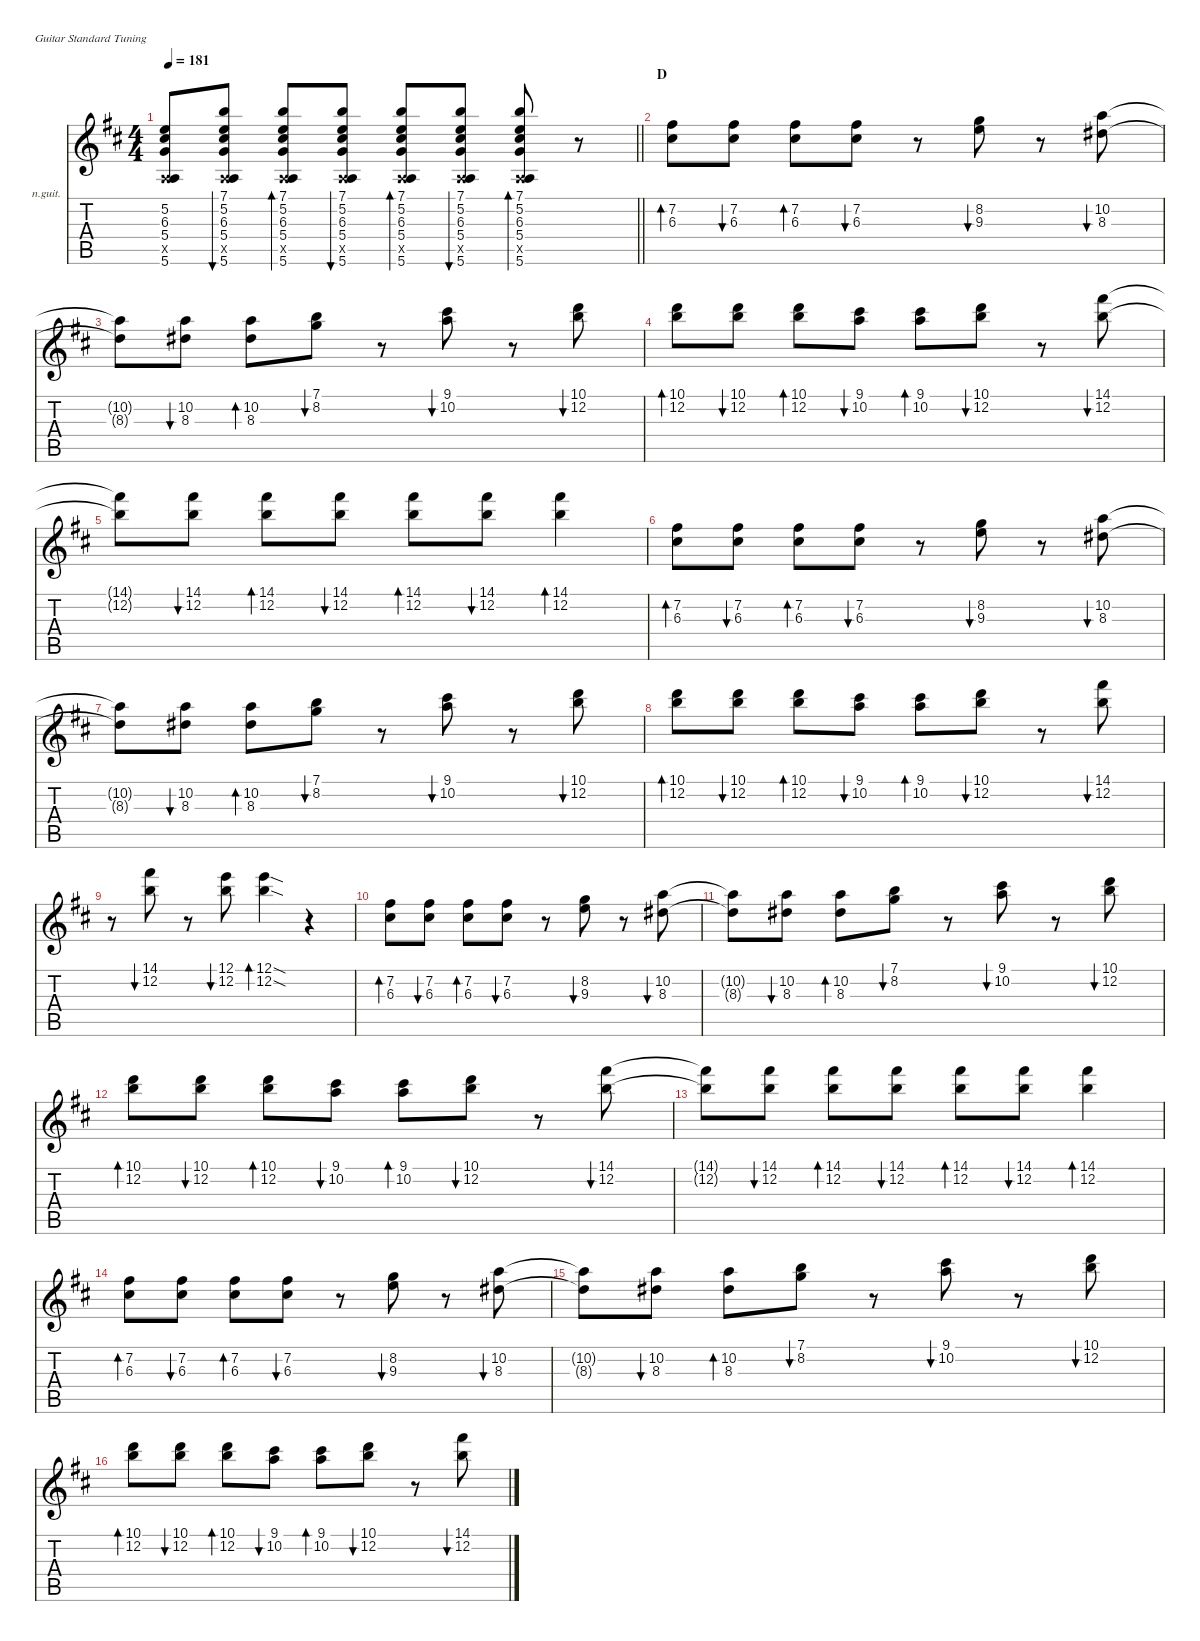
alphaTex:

\hideDynamics
\bracketExtendMode nobrackets
\firstSystemTrackNameOrientation horizontal
\otherSystemsTrackNameOrientation horizontal
\track ("A.Guitar 1" "n.guit.") {instrument acousticguitarnylon}
\staff {score tabs}
\tuning (E4 B3 G3 D3 A2 E2)
\ts (4 4)
\tempo 181
\clef g2
\barLineRight lightlight
\ks d
(5.2{t acc forcenatural} 6.3{t acc #} 5.4{t acc forcenatural} 0.5{x t acc forcenatural} 5.6{t acc forcenatural}).8{dy f} (7.1{acc forcenatural} 5.2{acc forcenatural} 6.3{acc #} 5.4{acc forcenatural} 0.5{x acc forcenatural} 5.6{acc forcenatural}).8{bu 60} (7.1{acc forcenatural} 5.2{acc forcenatural} 6.3{acc #} 5.4{acc forcenatural} 0.5{x acc forcenatural} 5.6{acc forcenatural}).8{bd 60} (7.1{acc forcenatural} 5.2{acc forcenatural} 6.3{acc #} 5.4{acc forcenatural} 0.5{x acc forcenatural} 5.6{acc forcenatural}).8{bu 60} (7.1{acc forcenatural} 5.2{acc forcenatural} 6.3{acc #} 5.4{acc forcenatural} 0.5{x acc forcenatural} 5.6{acc forcenatural}).8{bd 60} (7.1{acc forcenatural} 5.2{acc forcenatural} 6.3{acc #} 5.4{acc forcenatural} 0.5{x acc forcenatural} 5.6{acc forcenatural}).8{bu 60} (7.1{acc forcenatural} 5.2{acc forcenatural} 6.3{acc #} 5.4{acc forcenatural} 0.5{x acc forcenatural} 5.6{acc forcenatural}).8{bd 60} r.8 |
\section ("" "D")
(7.2{acc #} 6.3{acc #}).8{bd 60} (7.2{acc #} 6.3{acc #}).8{bu 60} (7.2{acc #} 6.3{acc #}).8{bd 60} (7.2{acc #} 6.3{acc #}).8{bu 60} r.8 (8.2{acc forcenatural} 9.3{acc forcenatural}).8{bu 60} r.8 (10.2{acc forcenatural} 8.3{acc #}).8{bu 60} |
(10.2{t acc forcenatural} 8.3{t acc #}).8 (10.2{acc forcenatural} 8.3{acc #}).8{bu 60} (10.2{acc forcenatural} 8.3{acc #}).8{bd 60} (7.1{acc forcenatural} 8.2{acc forcenatural}).8{bu 60} r.8 (9.1{acc #} 10.2{acc forcenatural}).8{bu 60} r.8 (10.1{acc forcenatural} 12.2{acc forcenatural}).8{bu 60} |
(10.1{acc forcenatural} 12.2{acc forcenatural}).8{bd 60} (10.1{acc forcenatural} 12.2{acc forcenatural}).8{bu 60} (10.1{acc forcenatural} 12.2{acc forcenatural}).8{bd 60} (9.1{acc #} 10.2{acc forcenatural}).8{bu 60} (9.1{acc #} 10.2{acc forcenatural}).8{bd 60} (10.1{acc forcenatural} 12.2{acc forcenatural}).8{bu 60} r.8 (14.1{acc #} 12.2{acc forcenatural}).8{bu 60} |
(14.1{t acc #} 12.2{t acc forcenatural}).8 (14.1{acc #} 12.2{acc forcenatural}).8{bu 60} (14.1{acc #} 12.2{acc forcenatural}).8{bd 60} (14.1{acc #} 12.2{acc forcenatural}).8{bu 60} (14.1{acc #} 12.2{acc forcenatural}).8{bd 60} (14.1{acc #} 12.2{acc forcenatural}).8{bu 60} (14.1{acc #} 12.2{acc forcenatural}).4{bd 60} |
(7.2{acc #} 6.3{acc #}).8{bd 60} (7.2{acc #} 6.3{acc #}).8{bu 60} (7.2{acc #} 6.3{acc #}).8{bd 60} (7.2{acc #} 6.3{acc #}).8{bu 60} r.8 (8.2{acc forcenatural} 9.3{acc forcenatural}).8{bu 60} r.8 (10.2{acc forcenatural} 8.3{acc #}).8{bu 60} |
(10.2{t acc forcenatural} 8.3{t acc #}).8 (10.2{acc forcenatural} 8.3{acc #}).8{bu 60} (10.2{acc forcenatural} 8.3{acc #}).8{bd 60} (7.1{acc forcenatural} 8.2{acc forcenatural}).8{bu 60} r.8 (9.1{acc #} 10.2{acc forcenatural}).8{bu 60} r.8 (10.1{acc forcenatural} 12.2{acc forcenatural}).8{bu 60} |
(10.1{acc forcenatural} 12.2{acc forcenatural}).8{bd 60} (10.1{acc forcenatural} 12.2{acc forcenatural}).8{bu 60} (10.1{acc forcenatural} 12.2{acc forcenatural}).8{bd 60} (9.1{acc #} 10.2{acc forcenatural}).8{bu 60} (9.1{acc #} 10.2{acc forcenatural}).8{bd 60} (10.1{acc forcenatural} 12.2{acc forcenatural}).8{bu 60} r.8 (14.1{acc #} 12.2{acc forcenatural}).8{bu 60} |
r.8 (14.1{acc #} 12.2{acc forcenatural}).8{bu 60} r.8 (12.1{acc forcenatural} 12.2{acc forcenatural}).8{bu 60} (12.1{sod acc forcenatural} 12.2{sod acc forcenatural}).4{bd 60} r.4 |
(7.2{acc #} 6.3{acc #}).8{bd 60} (7.2{acc #} 6.3{acc #}).8{bu 60} (7.2{acc #} 6.3{acc #}).8{bd 60} (7.2{acc #} 6.3{acc #}).8{bu 60} r.8 (8.2{acc forcenatural} 9.3{acc forcenatural}).8{bu 60} r.8 (10.2{acc forcenatural} 8.3{acc #}).8{bu 60} |
(10.2{t acc forcenatural} 8.3{t acc #}).8 (10.2{acc forcenatural} 8.3{acc #}).8{bu 60} (10.2{acc forcenatural} 8.3{acc #}).8{bd 60} (7.1{acc forcenatural} 8.2{acc forcenatural}).8{bu 60} r.8 (9.1{acc #} 10.2{acc forcenatural}).8{bu 60} r.8 (10.1{acc forcenatural} 12.2{acc forcenatural}).8{bu 60} |
(10.1{acc forcenatural} 12.2{acc forcenatural}).8{bd 60} (10.1{acc forcenatural} 12.2{acc forcenatural}).8{bu 60} (10.1{acc forcenatural} 12.2{acc forcenatural}).8{bd 60} (9.1{acc #} 10.2{acc forcenatural}).8{bu 60} (9.1{acc #} 10.2{acc forcenatural}).8{bd 60} (10.1{acc forcenatural} 12.2{acc forcenatural}).8{bu 60} r.8 (14.1{acc #} 12.2{acc forcenatural}).8{bu 60} |
(14.1{t acc #} 12.2{t acc forcenatural}).8 (14.1{acc #} 12.2{acc forcenatural}).8{bu 60} (14.1{acc #} 12.2{acc forcenatural}).8{bd 60} (14.1{acc #} 12.2{acc forcenatural}).8{bu 60} (14.1{acc #} 12.2{acc forcenatural}).8{bd 60} (14.1{acc #} 12.2{acc forcenatural}).8{bu 60} (14.1{acc #} 12.2{acc forcenatural}).4{bd 60} |
(7.2{acc #} 6.3{acc #}).8{bd 60} (7.2{acc #} 6.3{acc #}).8{bu 60} (7.2{acc #} 6.3{acc #}).8{bd 60} (7.2{acc #} 6.3{acc #}).8{bu 60} r.8 (8.2{acc forcenatural} 9.3{acc forcenatural}).8{bu 60} r.8 (10.2{acc forcenatural} 8.3{acc #}).8{bu 60} |
(10.2{t acc forcenatural} 8.3{t acc #}).8 (10.2{acc forcenatural} 8.3{acc #}).8{bu 60} (10.2{acc forcenatural} 8.3{acc #}).8{bd 60} (7.1{acc forcenatural} 8.2{acc forcenatural}).8{bu 60} r.8 (9.1{acc #} 10.2{acc forcenatural}).8{bu 60} r.8 (10.1{acc forcenatural} 12.2{acc forcenatural}).8{bu 60} |
(10.1{acc forcenatural} 12.2{acc forcenatural}).8{bd 60} (10.1{acc forcenatural} 12.2{acc forcenatural}).8{bu 60} (10.1{acc forcenatural} 12.2{acc forcenatural}).8{bd 60} (9.1{acc #} 10.2{acc forcenatural}).8{bu 60} (9.1{acc #} 10.2{acc forcenatural}).8{bd 60} (10.1{acc forcenatural} 12.2{acc forcenatural}).8{bu 60} r.8 (14.1{acc #} 12.2{acc forcenatural}).8{bu 60}
